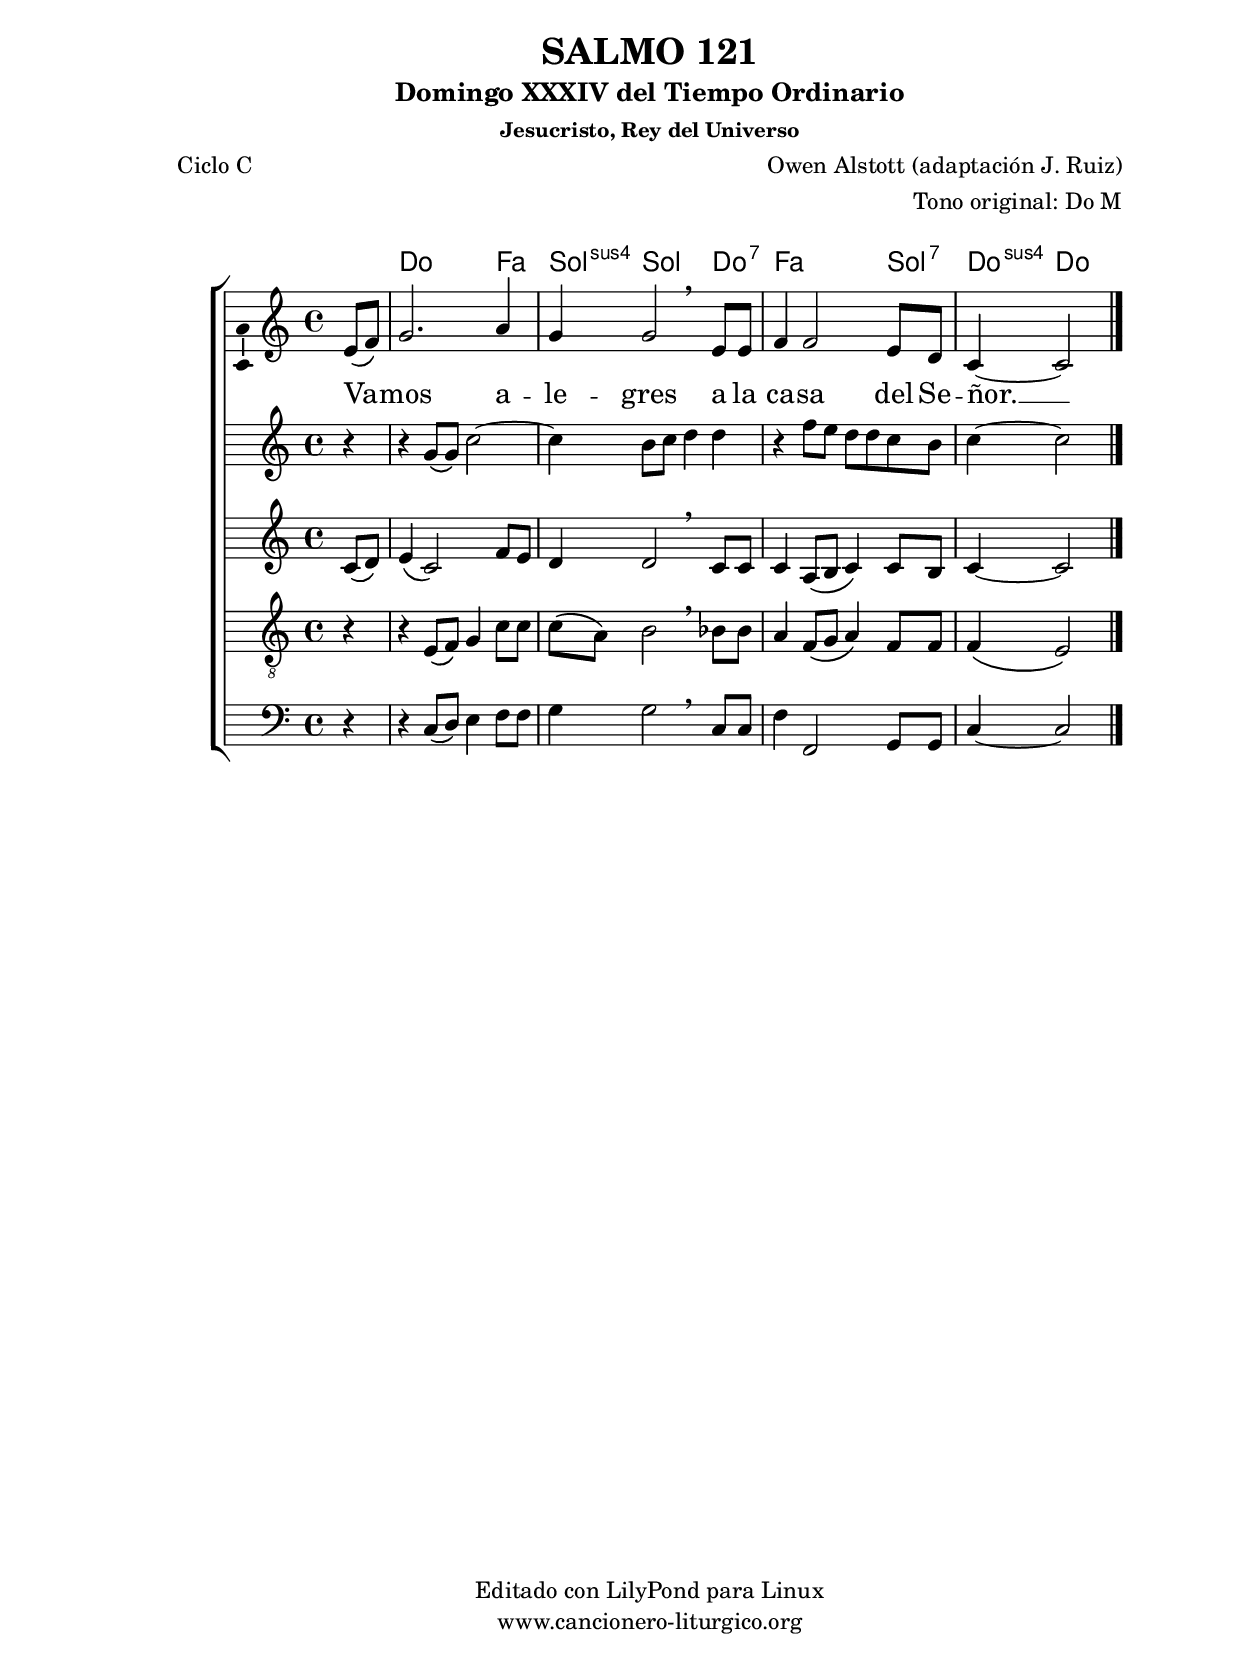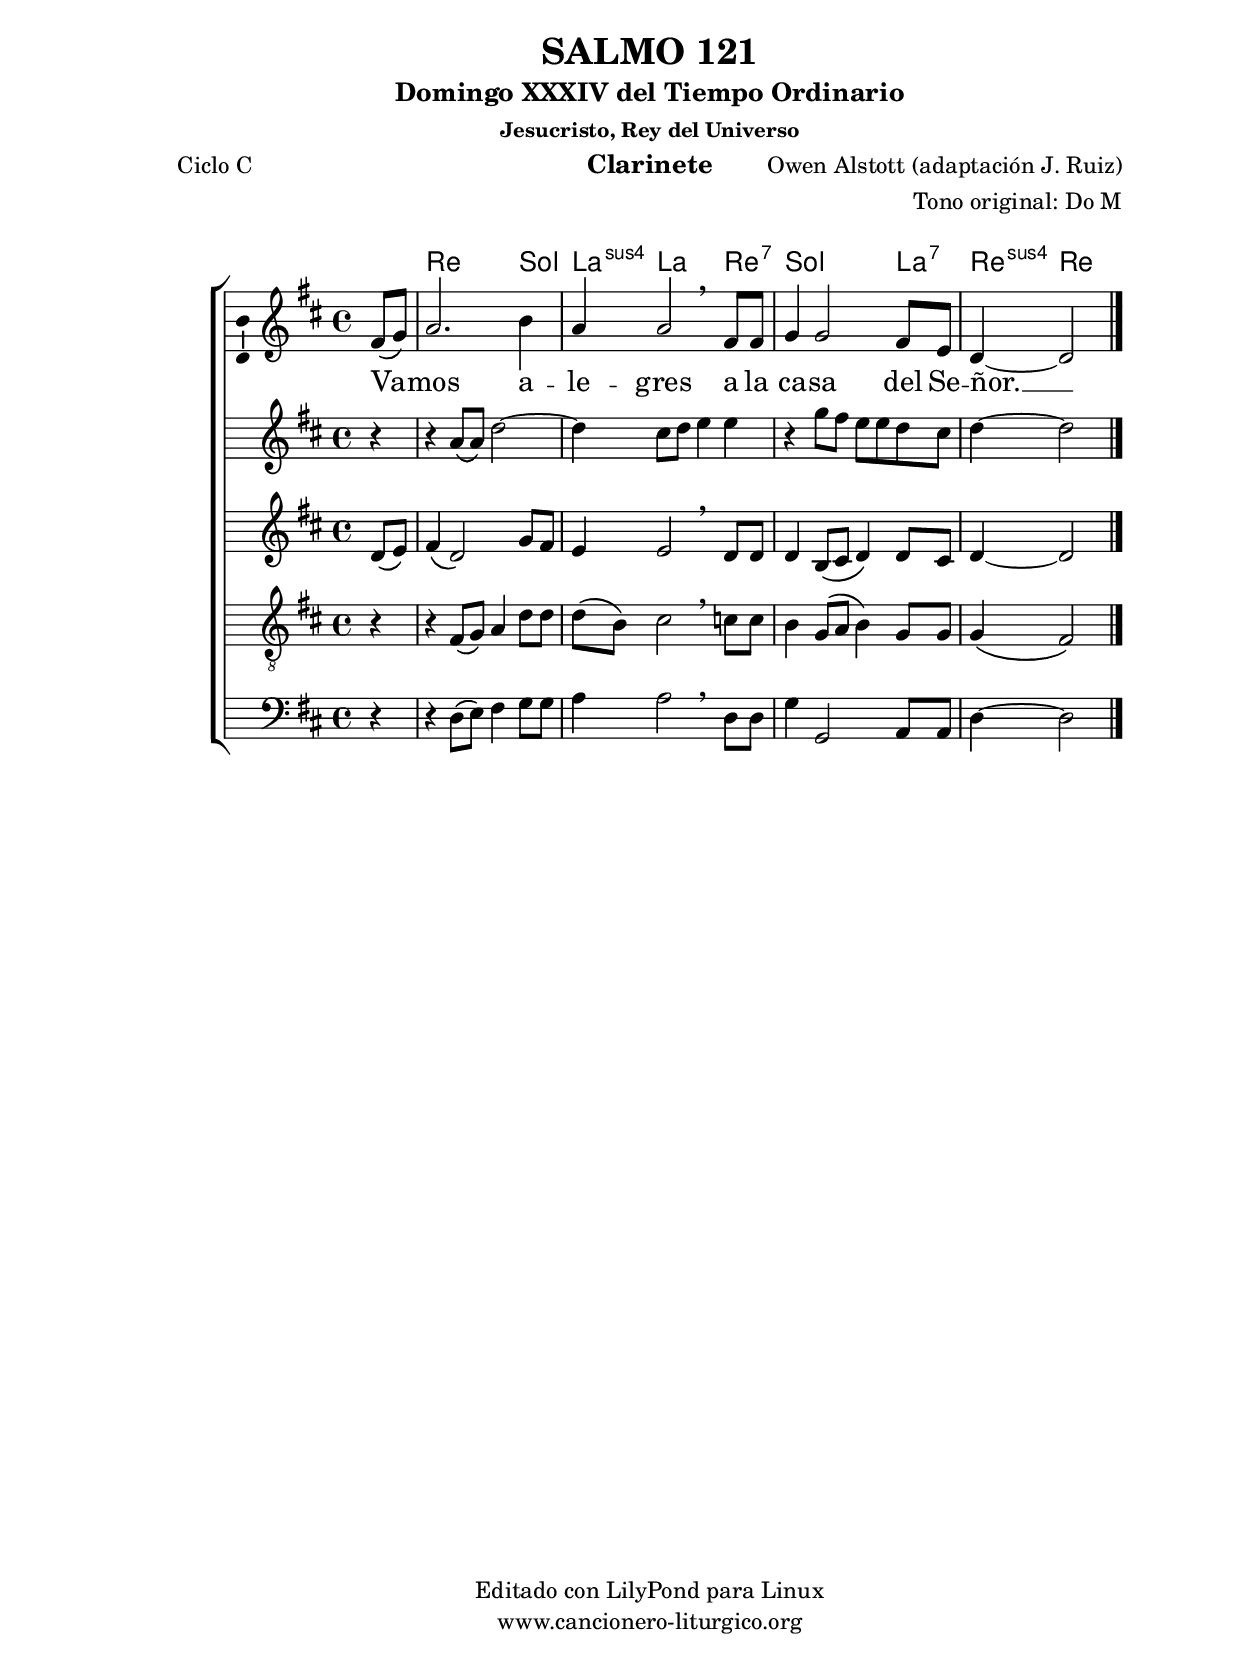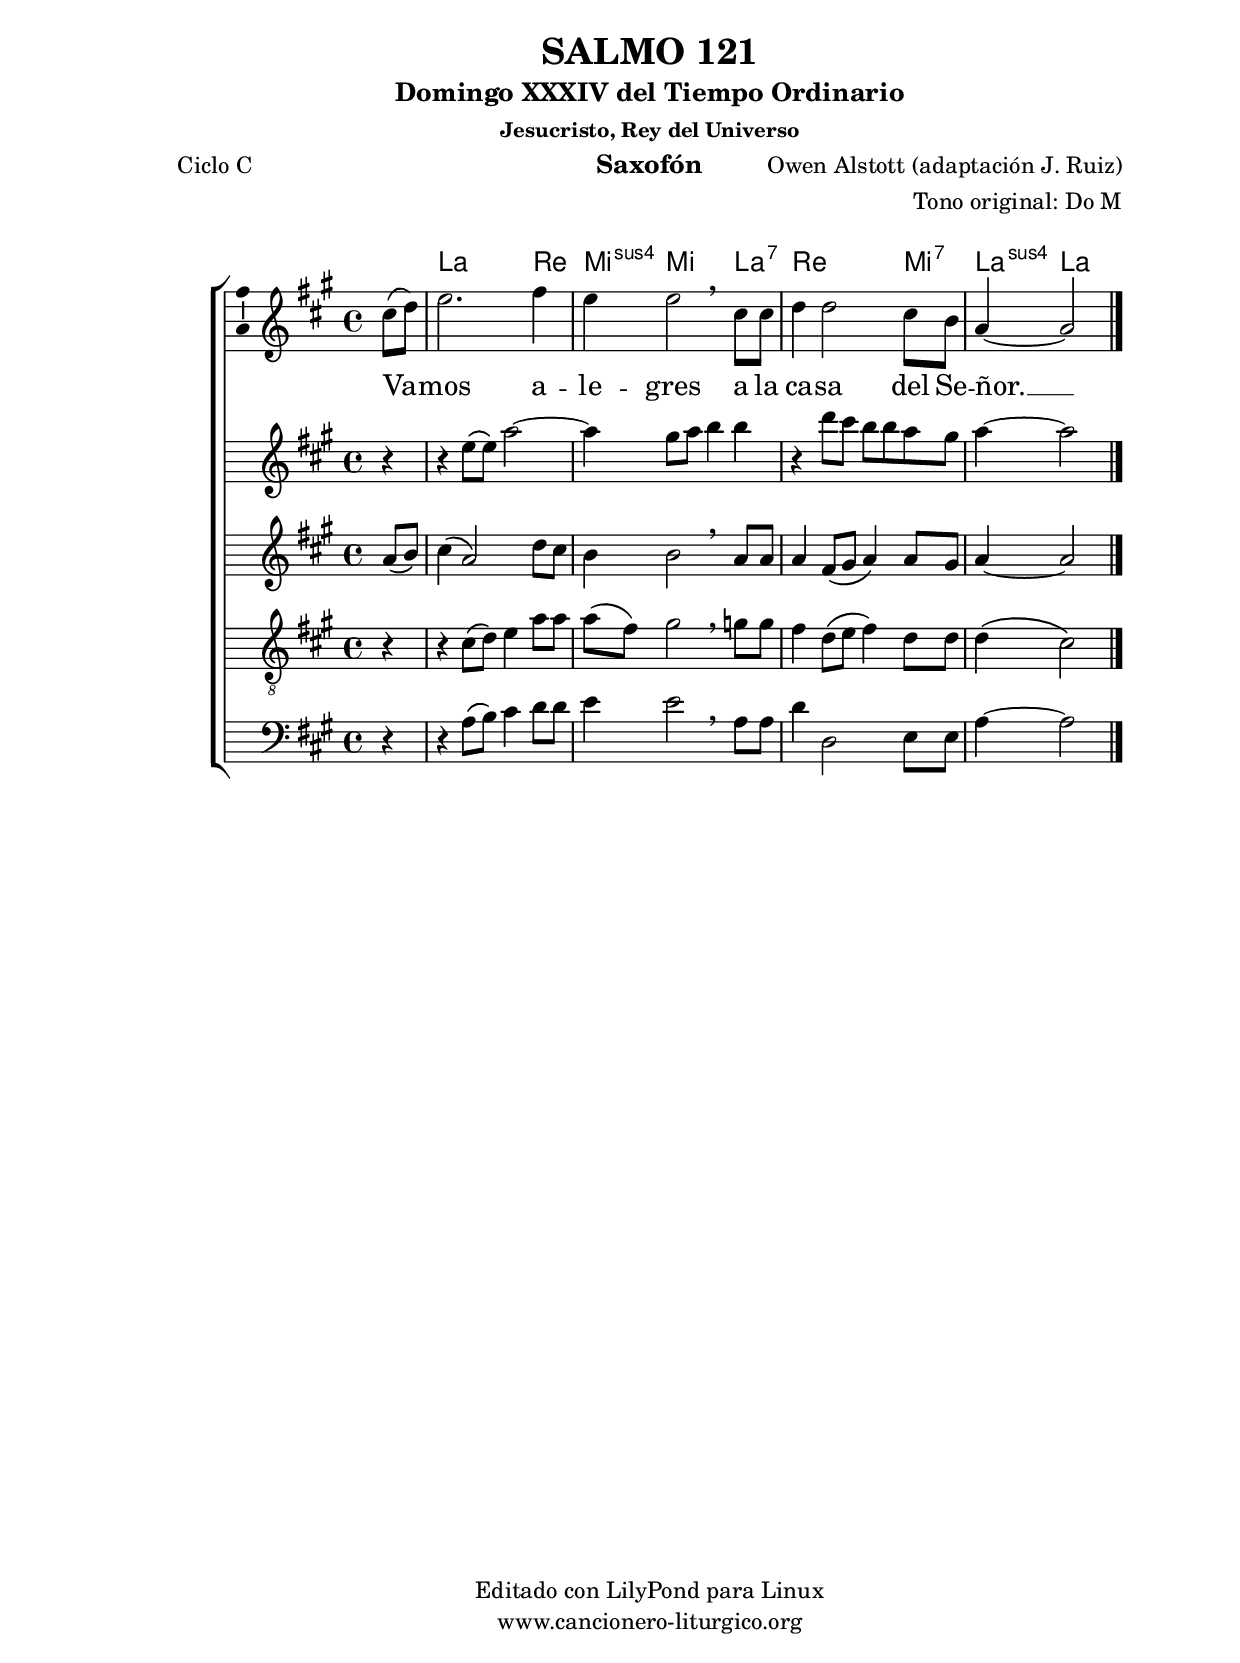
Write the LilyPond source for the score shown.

%
%para convertir .midi en .wav:
%timidity filename.midi -Ow -o finename.wav
%
%
%Para convertir de .wav a .mp3:
%lame -h -m j filename.wav
%
%
%para escuchar el midi:
%timidity nombrefichero.midi
%


%versión de lilypond para la que se ha escrito esta partitura:
\version "2.16.0"

	%Tamaño papel
	#(set-default-paper-size "a4")
	%Tamaño partitura
	#(set-global-staff-size 20)
	%No responde al pulsar sobre una nota
	#(ly:set-option 'point-and-click #f)

%parámetros del encabezamiento:
\header {
	title = "SALMO 121"
	subtitle = "Domingo XXXIV del Tiempo Ordinario"
	subsubtitle = "Jesucristo, Rey del Universo"
	composer = "Owen Alstott (adaptación J. Ruiz)"
	poet = "Ciclo C"
	meter = ""
	arranger = "Tono original: Do M"
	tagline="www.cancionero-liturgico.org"
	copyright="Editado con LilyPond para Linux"
	}

%parámetros asociados al papel:
\paper  {
	oddHeaderMarkup = \markup {\fill-line { \on-the-fly #not-first-page \fromproperty #'header:title \on-the-fly #not-first-page \fromproperty #'header:composer }}
	evenHeaderMarkup = \markup {\fill-line { \fromproperty #'header:composer \fromproperty #'header:title }}
	#(set-paper-size "a4")
	print-page-number = ##f
	first-page-number = 1
	print-first-page-number = ##f
%	head-separation = 3.0 \cm
	top-margin = 2.0 \cm
	bottom-margin = 0.5\cm
%%%	bottom-margin = -1.0\cm
	left-margin = 3.0 \cm
	line-width = 16.0 \cm 
	indent = 8\mm
	interscoreline = 2.\mm
	between-system-space = 15\mm
%	para que las partituras no llenen la hoja:
	ragged-bottom = ##t
%	idem para la última hoja:
	ragged-last-bottom = ##f
%	para que las partituras llenen el ancho del papel:
	ragged-last = ##f
	after-title-space = 2.5 \cm
%page-count=1
system-count=1

	%Flexible Vertical Spacing
%	markup-markup-spacing =
%	#'((basic-distance . 15) (minimum-distance . 15) (padding . 3))
	markup-system-spacing =
	#'((basic-distance . 15) (minimum-distance . 15) (padding . 3))
	system-system-spacing =
	#'((basic-distance . 15) (minimum-distance . 15) (padding . 3))
	score-system-spacing =
	#'((basic-distance . 15) (minimum-distance . 15) (padding . 5))
%	top-system-spacing = % header
%	#'((basic-distance . 8) (minimum-distance . 0) (padding . 3))
%	top-markup-spacing =
%	#'((basic-distance . 20) (minimum-distance . 20) (padding . 3))
	last-bottom-spacing = % footer
	#'((basic-distance . 5) (minimum-distance . 5) (padding . 3))
%	score-markup-spacing =
%	#'((basic-distance . 16) (minimum-distance . 13) (padding . 3))

	}


%parámetros que afectan a toda la partitura:
global =  {
	%clave de sol (G):
	\clef G
	%armadura:
%	\transpose g f
	\key c \major
	\tempo 4=90
	\set Score.tempoHideNote = ##t
	}


acordes = {
	\italianChords
	\chordmode {
%	\transpose g f
{
s4 c2. f4
g4:sus4 g2 c4:7
f2. g4:7
c4:sus4 c2 s4
	}
	}
}


melodia = 
%	\transpose g f
{
	\relative c'{
	\time 4/4

\partial4 e8 \(f\)
g2. a4
g4 g2 \breathe e8 e
f4 f2 e8 d
c4~c2 s4

	\bar "|."
	}
	}


melodiadisc = 
%	\transpose g f
{
	\relative c''{
	\time 4/4

\partial4 r4
r4 g8 \(g\) c2~
c4 b8 c d4 d
r4 f8 e d d c b
c4~c2 s4

	\bar "|."
	}
	}

melodiados = 
%	\transpose g f
{
	\relative c'{
	\time 4/4

\partial4 c8 \(d\)
e4 \(c2\) f8 e
d4 d2 \breathe c8 c
c4 a8 \(b c4\) c8 b
c4~c2 s4

	\bar "|."
	}
	}


melodiatres = 
%	\transpose g f
{
	\relative c{

%clave de fa (F):
%\clef F
\clef "G_8"

	\time 4/4

\partial4 r4
r4 e8 \(f\) g4 c8 c
c8 \(a\) b2 \breathe bes8 bes
a4 f8 \(g a4\) f8 f
f4 \(e2\) s4

	\bar "|."
	}
	}

melodiacuatro = 
%	\transpose g f
{
	\relative c{

%clave de fa (F):
\clef F

	\time 4/4

\partial4 r4
r4 c8 \(d\) e4 f8 f
g4 g2 \breathe c,8 c
f4 f,2 g8 g
c4~c2 s4

	\bar "|."
	}
	}


texto = \lyricmode {
Va -- _ mos a -- le -- gres
a la ca -- sa del Se -- ñor. __
	}


acordesStaff = \context ChordNames = acordesStaff <<
	\set chordChanges = ##t
	\acordes
	>>


vozStaff = \context Voice = vozStaff
\with {\consists "Ambitus_engraver"}
<<
%	\set Staff.instrumentName = ""
%	\set Staff.shortInstrumentName = ""
%	\set Staff.midiInstrument = #"clarinet"
%	\set Staff.midiInstrument = #"cello"
%	\set Staff.midiInstrument = #"flute"
	\set Staff.midiInstrument = #"electric guitar (jazz)"
%	\set Staff.midiInstrument = #"english horn"
%	\set Staff.midiInstrument = #"violin"
%	\set Staff.midiInstrument = #"glockenspiel"
	\set Staff.midiMinimumVolume = #0.7
	\set Staff.midiMaximumVolume = #0.9
	\global
	\melodia
	>>

vozdiscStaff = \context Voice = vozdiscStaff
<<
%	\set Staff.instrumentName = "Saxofón"
%	\set Staff.shortInstrumentName = "S"
	\override Staff.StaffSymbol #'staff-space = #(magstep -0.35)
	\set Staff.midiInstrument = #"violin"
	\set Staff.midiMinimumVolume = #0.4
	\set Staff.midiMaximumVolume = #0.5
%Cambio tono para saxofón (DESDE tono de clarinete)
%El segundo comando escribe la partitura en el tono del saxofón
%El primer comando hace que el fichero midi, a pesar de lo anterior, suene en el mismo tono que el resto de la partitura
%%%%%\transposition f'
%%%%%\transpose d a,
{
	\global
	\melodiadisc
}
	>>

vozdosStaff = \context Voice = vozdosStaff
<<
%	\set Staff.instrumentName = "Clarinete 1"
%	\set Staff.shortInstrumentName = "C1"
	\override Staff.StaffSymbol #'staff-space = #(magstep -0.35)
	\set Staff.midiInstrument = #"english horn"
	\set Staff.midiMinimumVolume = #0.4
	\set Staff.midiMaximumVolume = #0.5
	\global
	\melodiados
	>>

voztresStaff = \context Voice = voztresStaff
<<
%	\set Staff.instrumentName = "Clarinete 2"
%	\set Staff.shortInstrumentName = "C2"
	\override Staff.StaffSymbol #'staff-space = #(magstep -0.35)
	\set Staff.midiInstrument = #"violin"
	\set Staff.midiMinimumVolume = #0.4
	\set Staff.midiMaximumVolume = #0.5
	\global
	\melodiatres
	>>

vozcuatroStaff = \context Voice = vozcuatroStaff
<<
%	\set Staff.instrumentName = "Bajo"
%	\set Staff.shortInstrumentName = "B"
	\override Staff.StaffSymbol #'staff-space = #(magstep -0.35)
	\set Staff.midiInstrument = #"electric bass (finger)"
	\set Staff.midiMinimumVolume = #0.9
	\set Staff.midiMaximumVolume = #0.9
	\global
	\relative c' \melodiacuatro
	>>

textoStaff = \context Lyrics = textoStaff <<
	\lyricsto vozStaff \texto
	>>

\book {
	\score {
		\context ChoirStaff {
%			\override StaffGroup.SystemStartBracket #'collapse-height = #1
%			\override Score.SystemStartBar #'collapse-height = #1
			<<
			\acordesStaff
			\vozStaff
			\textoStaff
			\vozdiscStaff
			\vozdosStaff
			\voztresStaff
			\vozcuatroStaff
			>>
			}
		\layout {
	    		\context {
				\Lyrics
				\override LyricText #'font-size = #2
				}
	   		 \context {
				\Score
				%fontSize = #3
				\override StaffSymbol #'staff-space = #(magstep +3)
				%\override Beam #'thickness = #0.55
				%\override SpacingSpanner #'spacing-increment = #1.0
				%\override Slur #'height-limit = #1.5
				}
			}
		}
	\score {
		\unfoldRepeats
		\context ChoirStaff {
			<<
			\acordesStaff
			\vozStaff
			\vozdiscStaff
			\vozdosStaff
			\voztresStaff
			\vozcuatroStaff
			>>
			}
		\midi {
	  		\context {
	  			\Score
				tempoWholesPerMinute = #(ly:make-moment 70 4)
				}
			}
		}
	}

%Partitura para clarinete
#(define output-suffix "C")
\book {
	\header{
		instrument = "Clarinete"
		}
	\score {
		\context ChoirStaff {
%			\override StaffGroup.SystemStartBracket #'collapse-height = #1
%			\override Score.SystemStartBar #'collapse-height = #1
\transpose c d
			<<
			\acordesStaff
			\vozStaff
			\textoStaff
			\vozdiscStaff
			\vozdosStaff
			\voztresStaff
			\vozcuatroStaff
			>>
			}
		\layout {
	    		\context {
				\Lyrics
				\override LyricText #'font-size = #2
				}
	   		 \context {
				\Score
				%fontSize = #3
				\override StaffSymbol #'staff-space = #(magstep +3)
				%\override Beam #'thickness = #0.55
				%\override SpacingSpanner #'spacing-increment = #1.0
				%\override Slur #'height-limit = #1.5
				}
			}
		}
	}

%Partitura para saxofón
#(define output-suffix "S")
\book {
	\header{
		instrument = "Saxofón"
		}
	\score {
		\context ChoirStaff {
%			\override StaffGroup.SystemStartBracket #'collapse-height = #1
%			\override Score.SystemStartBar #'collapse-height = #1
\transpose c a
			<<
			\acordesStaff
			\vozStaff
			\textoStaff
			\vozdiscStaff
			\vozdosStaff
			\voztresStaff
			\vozcuatroStaff
			>>
			}
		\layout {
	    		\context {
				\Lyrics
				\override LyricText #'font-size = #2
				}
	   		 \context {
				\Score
				%fontSize = #3
				\override StaffSymbol #'staff-space = #(magstep +3)
				%\override Beam #'thickness = #0.55
				%\override SpacingSpanner #'spacing-increment = #1.0
				%\override Slur #'height-limit = #1.5
				}
			}
		}
	}

